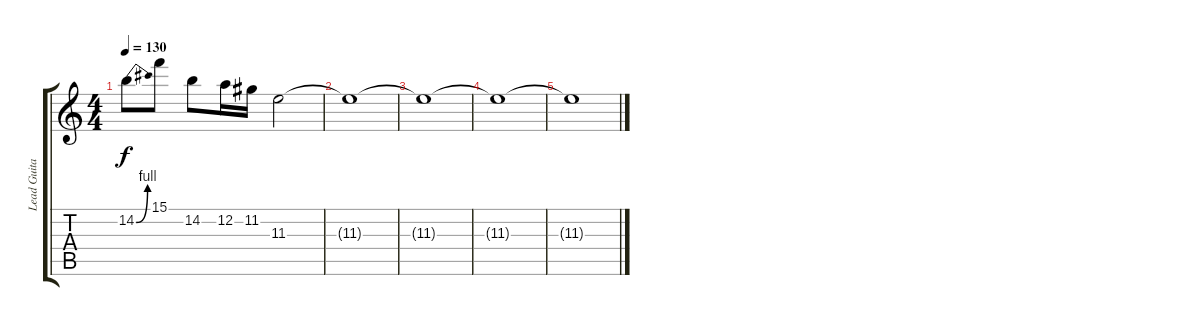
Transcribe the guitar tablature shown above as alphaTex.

\track ("Lead Guitar" "Lead Guita") {instrument overdrivenguitar}
\staff {score tabs}
\tuning (D4 A3 F3 C3 G2 C2) {hide}
\ts (4 4)
\tempo 130
\clef g2
\ks c
14.2{be (bend 0 0 60 4)}.8{dy f} 15.1.8 14.2.8 12.2.16 11.2.16 11.3.2 |
11.3{t}.1{volume 4} |
11.3{t}.1 |
11.3{t}.1 |
11.3{t}.1
